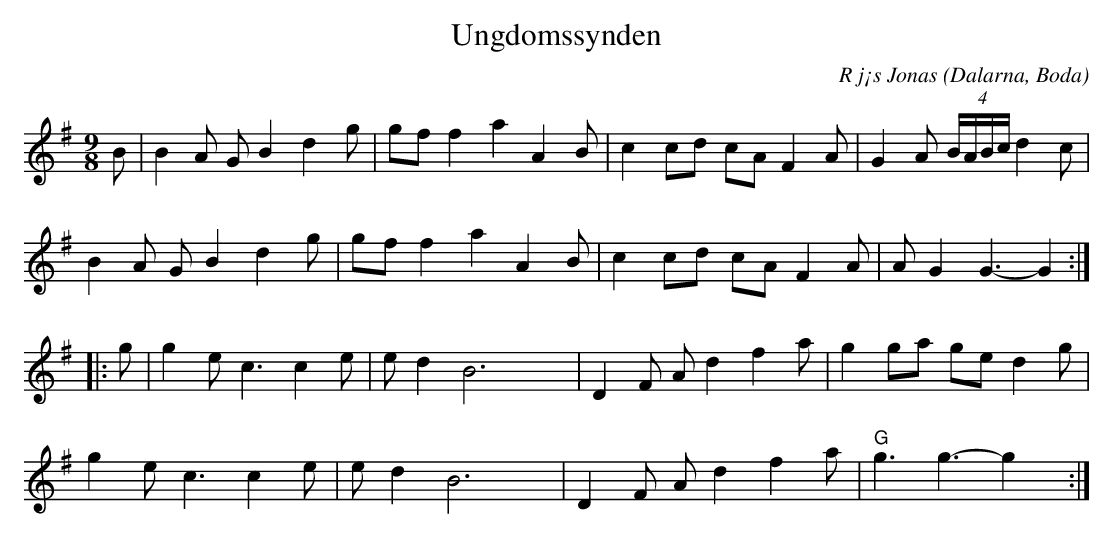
X:1
T: Ungdomssynden
C: R j¡s Jonas
O: Dalarna, Boda
M: 9/8
L: 1/8
K: G
B | B2 A G B2 d2 g | gf f2 a2 A2 B | c2 cd cA F2 A | G2 A (4B/A/B/c/ d2 c |
 B2 A G B2 d2 g | gf f2 a2 A2 B | c2 cd cA F2 A | A G2 G3-G2 :|
|: g | g2 e c3 c2 e | e d2 B6 yy| D2 F A d2 f2 a | g2 ga ge d2 g |
g2 e c3 c2 e | e d2 B6 y| D2 F A d2 f2 a | "G" g3 g3-g2 y:|
